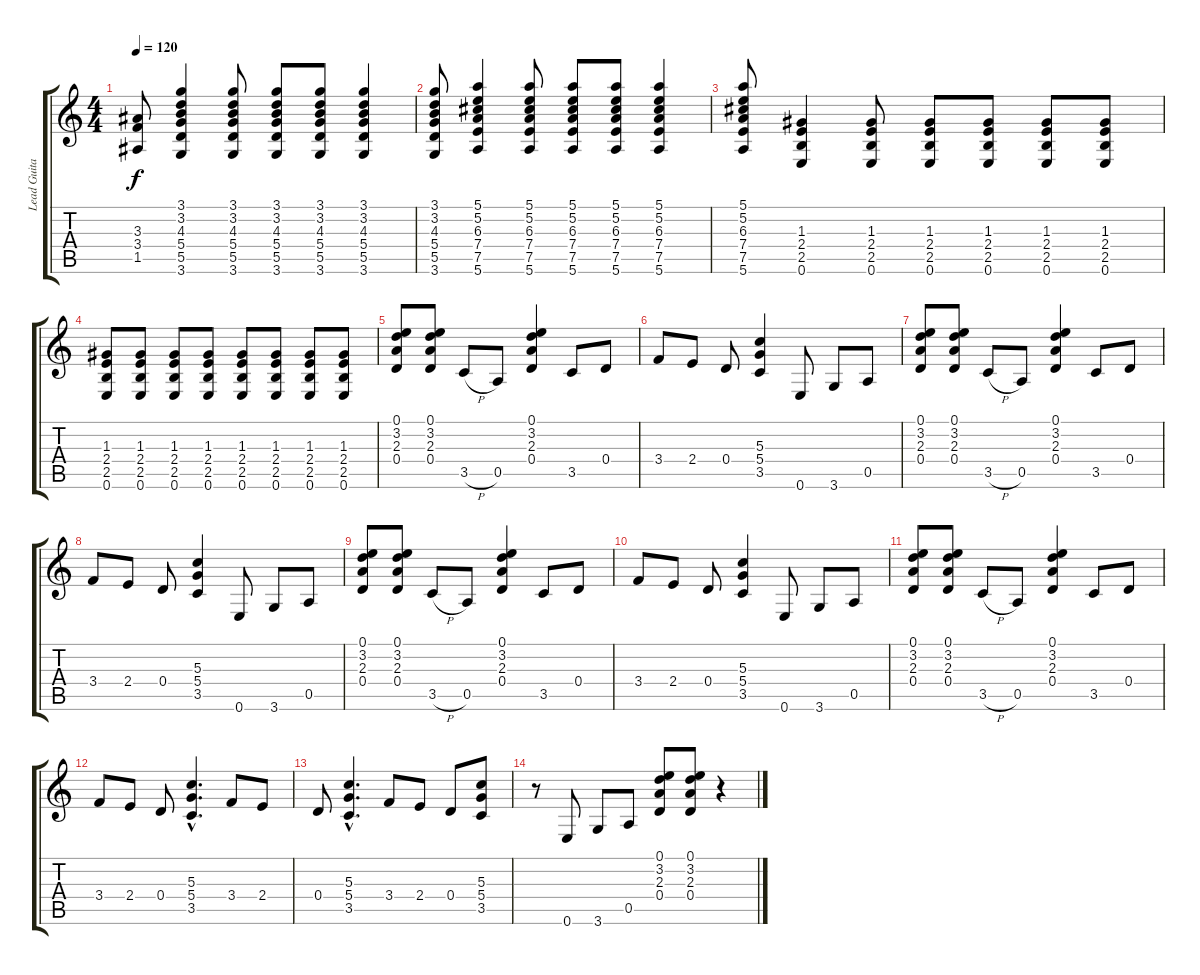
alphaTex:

\track ("Lead Guitar" "Lead Guita") {instrument acousticguitarsteel}
\staff {score tabs}
\tuning (E4 B3 G3 D3 A2 E2) {hide}
\ts (4 4)
\tempo 120
\clef g2
\ks c
(3.3 3.4 1.5).8{dy f} (3.1 3.2 4.3 5.4 5.5 3.6).4 (3.1 3.2 4.3 5.4 5.5 3.6).8 (3.1 3.2 4.3 5.4 5.5 3.6).8 (3.1 3.2 4.3 5.4 5.5 3.6).8 (3.1 3.2 4.3 5.4 5.5 3.6).4 |
(3.1 3.2 4.3 5.4 5.5 3.6).8 (5.1 5.2 6.3 7.4 7.5 5.6).4 (5.1 5.2 6.3 7.4 7.5 5.6).8 (5.1 5.2 6.3 7.4 7.5 5.6).8 (5.1 5.2 6.3 7.4 7.5 5.6).8 (5.1 5.2 6.3 7.4 7.5 5.6).4 |
(5.1 5.2 6.3 7.4 7.5 5.6).8 (1.3 2.4 2.5 0.6).4 (1.3 2.4 2.5 0.6).8 (1.3 2.4 2.5 0.6).8 (1.3 2.4 2.5 0.6).8 (1.3 2.4 2.5 0.6).8 (1.3 2.4 2.5 0.6).8 |
(1.3 2.4 2.5 0.6).8 (1.3 2.4 2.5 0.6).8 (1.3 2.4 2.5 0.6).8 (1.3 2.4 2.5 0.6).8 (1.3 2.4 2.5 0.6).8 (1.3 2.4 2.5 0.6).8 (1.3 2.4 2.5 0.6).8 (1.3 2.4 2.5 0.6).8 |
(0.1 3.2 2.3 0.4).8 (0.1 3.2 2.3 0.4).8 3.5{h}.8 0.5.8 (0.1 3.2 2.3 0.4).4 3.5.8 0.4.8 |
3.4.8 2.4.8 0.4.8 (5.3 5.4 3.5).4 0.6.8 3.6.8 0.5.8 |
(0.1 3.2 2.3 0.4).8 (0.1 3.2 2.3 0.4).8 3.5{h}.8 0.5.8 (0.1 3.2 2.3 0.4).4 3.5.8 0.4.8 |
3.4.8 2.4.8 0.4.8 (5.3 5.4 3.5).4 0.6.8 3.6.8 0.5.8 |
(0.1 3.2 2.3 0.4).8 (0.1 3.2 2.3 0.4).8 3.5{h}.8 0.5.8 (0.1 3.2 2.3 0.4).4 3.5.8 0.4.8 |
3.4.8 2.4.8 0.4.8 (5.3 5.4 3.5).4 0.6.8 3.6.8 0.5.8 |
(0.1 3.2 2.3 0.4).8 (0.1 3.2 2.3 0.4).8 3.5{h}.8 0.5.8 (0.1 3.2 2.3 0.4).4 3.5.8 0.4.8 |
3.4.8 2.4.8 0.4.8 (5.3{hac} 5.4{hac} 3.5{hac}).4{d} 3.4.8 2.4.8 |
0.4.8 (5.3{hac} 5.4{hac} 3.5{hac}).4{d} 3.4.8 2.4.8 0.4.8 (5.3 5.4 3.5).8 |
r.8 0.6.8 3.6.8 0.5.8 (0.1 3.2 2.3 0.4).8 (0.1 3.2 2.3 0.4).8 r.4
